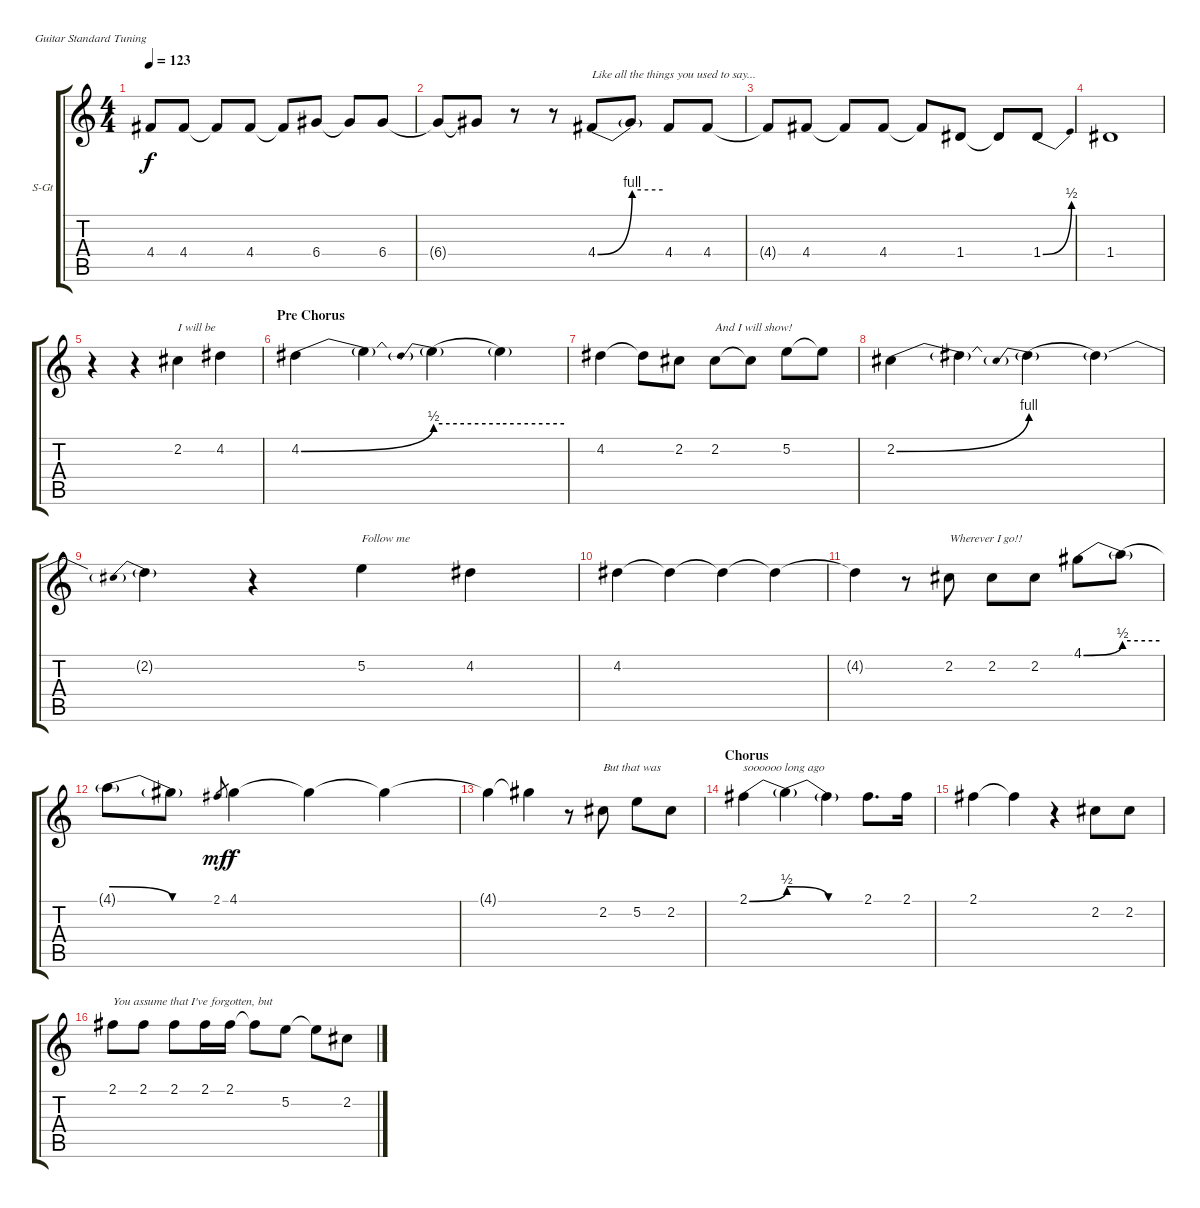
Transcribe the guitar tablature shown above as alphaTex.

\bracketExtendMode groupsimilarinstruments
\firstSystemTrackNameOrientation horizontal
\otherSystemsTrackNameOrientation horizontal
\track ("Jeff Gutt (Vocals)" "S-Gt") {instrument harmonica}
\staff {score tabs}
\tuning (E4 B3 G3 D3 A2 E2)
\displaytranspose 12
\ts (4 4)
\tempo 123
\clef g2
\ks c
4.4{t}.8{dy f} 4.4.8 4.4{t}.8 4.4.8 4.4{t}.8 6.4.8 6.4{t}.8 6.4.8 |
6.4{t}.8 6.4{t}.8 r.8 r.8 4.4{be (bend 0 0 60 4)}.8{txt "Like all the things you used to say..."} 4.4{be (hold 0 4 60 4) t}.8 4.4.8 4.4.8 |
4.4{t}.8 4.4.8 4.4{t}.8 4.4.8 4.4{t}.8 1.4.8 1.4{t}.8 1.4{be (bend 0 0 60 2)}.8 |
1.4.1 |
r.4 r.4 2.2.4{txt "I will be"} 4.2.4 |
\section ("" "Pre Chorus")
4.2{be (bend 0 0 60 2)}.4 4.2{t}.4 4.2{be (prebend 0 2 60 2) t}.4 4.2{be (hold 0 2 60 2) t}.4 |
4.2.4 4.2{t}.8 2.2.8 2.2.8{txt "And I will show!"} 2.2{t}.8 5.2.8 5.2{t}.8 |
2.2{be (bend 0 0 60 4)}.4 2.2{t}.4 2.2{be (prebend 0 4 60 4) t}.4 2.2{t}.4 |
2.2{be (prebend 0 4 60 4) t}.4 r.4 5.2.4{txt "Follow me"} 4.2.4 |
4.2.4 4.2{t}.4 4.2{t}.4 4.2{t}.4 |
4.2{t}.4 r.8 2.2.8{txt "Wherever I go!!"} 2.2.8 2.2.8 4.1{be (bend 0 0 60 2)}.8 4.1{be (hold 0 2 60 2) t}.8 |
4.1{be (release 0 2 60 0) t}.8 4.1{be (hold 0 0 60 0) t}.8 2.1.8{gr dy mf} 4.1.4{dy f} 4.1{t}.4 4.1{t}.4 |
4.1{t}.4 4.1{t}.4 r.8 2.2.8{txt "But that was"} 5.2.8 2.2.8 |
\section ("" "Chorus")
2.1{be (bend 0 0 60 2)}.4{txt "soooooo long ago"} 2.1{be (release 0 2 60 0) t}.4 2.1{be (hold 0 0 60 0) t}.4 2.1.8{d} 2.1.16 |
2.1.4 2.1{t}.4 r.4 2.2.8 2.2.8 |
2.1.8{txt "You assume that I've forgotten, but"} 2.1.8 2.1.8 2.1.16 2.1.16 2.1{t}.8 5.2.8 5.2{t}.8 2.2.8
